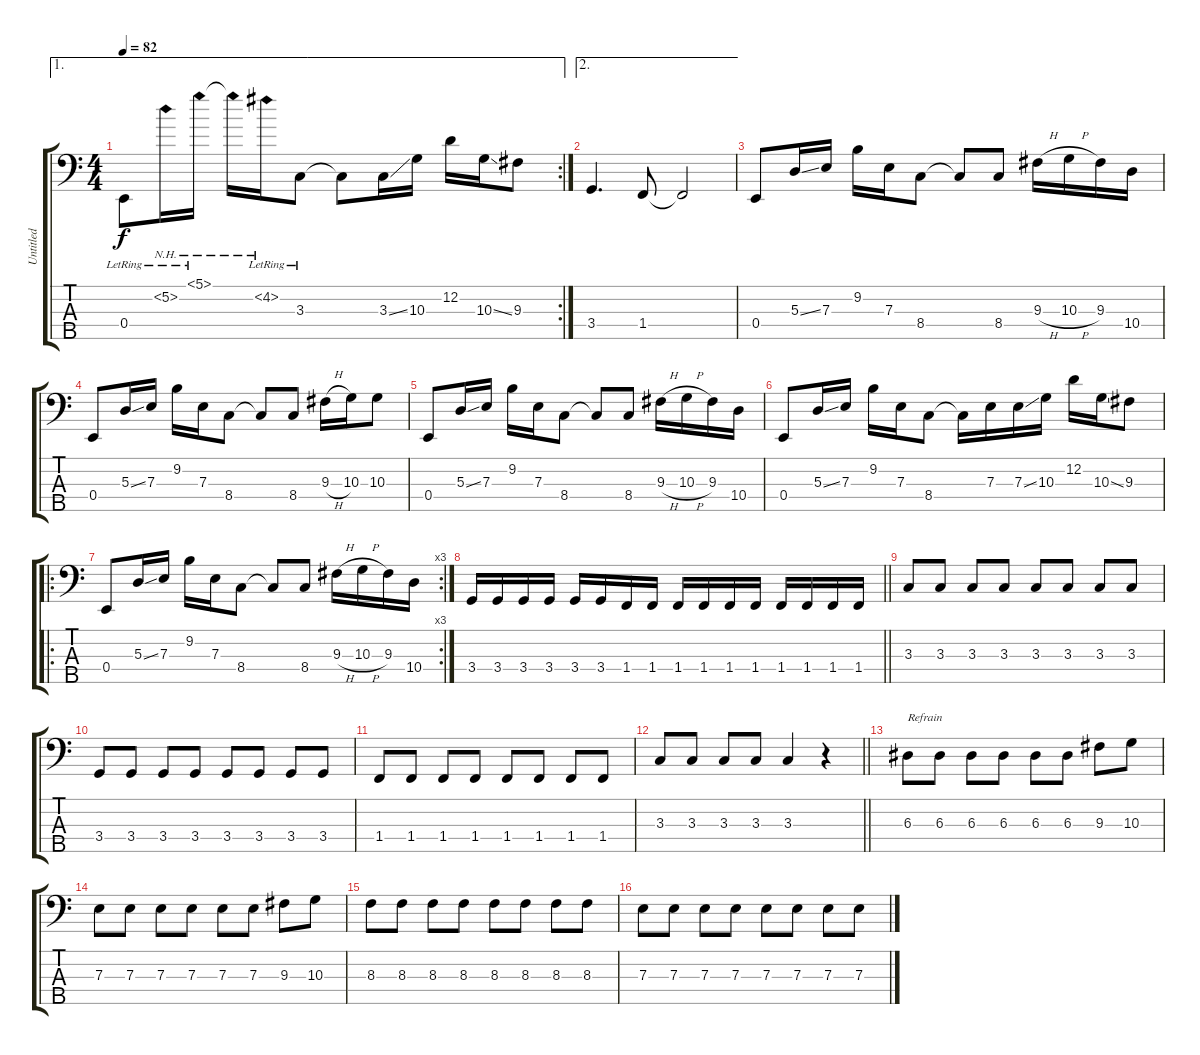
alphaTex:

\track ("Untitled" "Untitled") {instrument electricbassfinger}
\staff {score tabs}
\tuning (G2 D2 A1 E1 A0) {hide}
\ae 1
\rc 2
\ts (4 4)
\tempo 82
\clef f4
\ks c
0.4{lr}.8{dy f} 5.2{nh lr}.16 5.1{nh lr}.16 5.1{nh t}.16 4.2{nh lr}.16 3.3{lr}.8 3.3{t}.8 3.3{ss}.16 10.3.16 12.2.16 10.3{ss}.16 9.3.8 |
\ae 2
3.4.4{d} 1.4.8 1.4{t}.2 |
0.4.8 5.3{ss}.16 7.3.16 9.2.16 7.3.16 8.4.8 8.4{t}.8 8.4.8 9.3{h}.16 10.3{h}.16 9.3.16 10.4.16 |
0.4.8 5.3{ss}.16 7.3.16 9.2.16 7.3.16 8.4.8 8.4{t}.8 8.4.8 9.3{h}.16 10.3.16 10.3.8 |
0.4.8 5.3{ss}.16 7.3.16 9.2.16 7.3.16 8.4.8 8.4{t}.8 8.4.8 9.3{h}.16 10.3{h}.16 9.3.16 10.4.16 |
0.4.8 5.3{ss}.16 7.3.16 9.2.16 7.3.16 8.4.8 8.4{t}.16 7.3.16 7.3{ss}.16 10.3.16 12.2.16 10.3{ss}.16 9.3.8 |
\ro
\rc 3
0.4.8 5.3{ss}.16 7.3.16 9.2.16 7.3.16 8.4.8 8.4{t}.8 8.4.8 9.3{h}.16 10.3{h}.16 9.3.16 10.4.16 |
\barLineRight lightlight
3.4.16 3.4.16 3.4.16 3.4.16 3.4.16 3.4.16 1.4.16 1.4.16 1.4.16 1.4.16 1.4.16 1.4.16 1.4.16 1.4.16 1.4.16 1.4.16 |
3.3.8 3.3.8 3.3.8 3.3.8 3.3.8 3.3.8 3.3.8 3.3.8 |
3.4.8 3.4.8 3.4.8 3.4.8 3.4.8 3.4.8 3.4.8 3.4.8 |
1.4.8 1.4.8 1.4.8 1.4.8 1.4.8 1.4.8 1.4.8 1.4.8 |
\barLineRight lightlight
3.3.8 3.3.8 3.3.8 3.3.8 3.3.4 r.4 |
6.3.8{txt "Refrain"} 6.3.8 6.3.8 6.3.8 6.3.8 6.3.8 9.3.8 10.3.8 |
7.3.8 7.3.8 7.3.8 7.3.8 7.3.8 7.3.8 9.3.8 10.3.8 |
8.3.8 8.3.8 8.3.8 8.3.8 8.3.8 8.3.8 8.3.8 8.3.8 |
7.3.8 7.3.8 7.3.8 7.3.8 7.3.8 7.3.8 7.3.8 7.3.8
